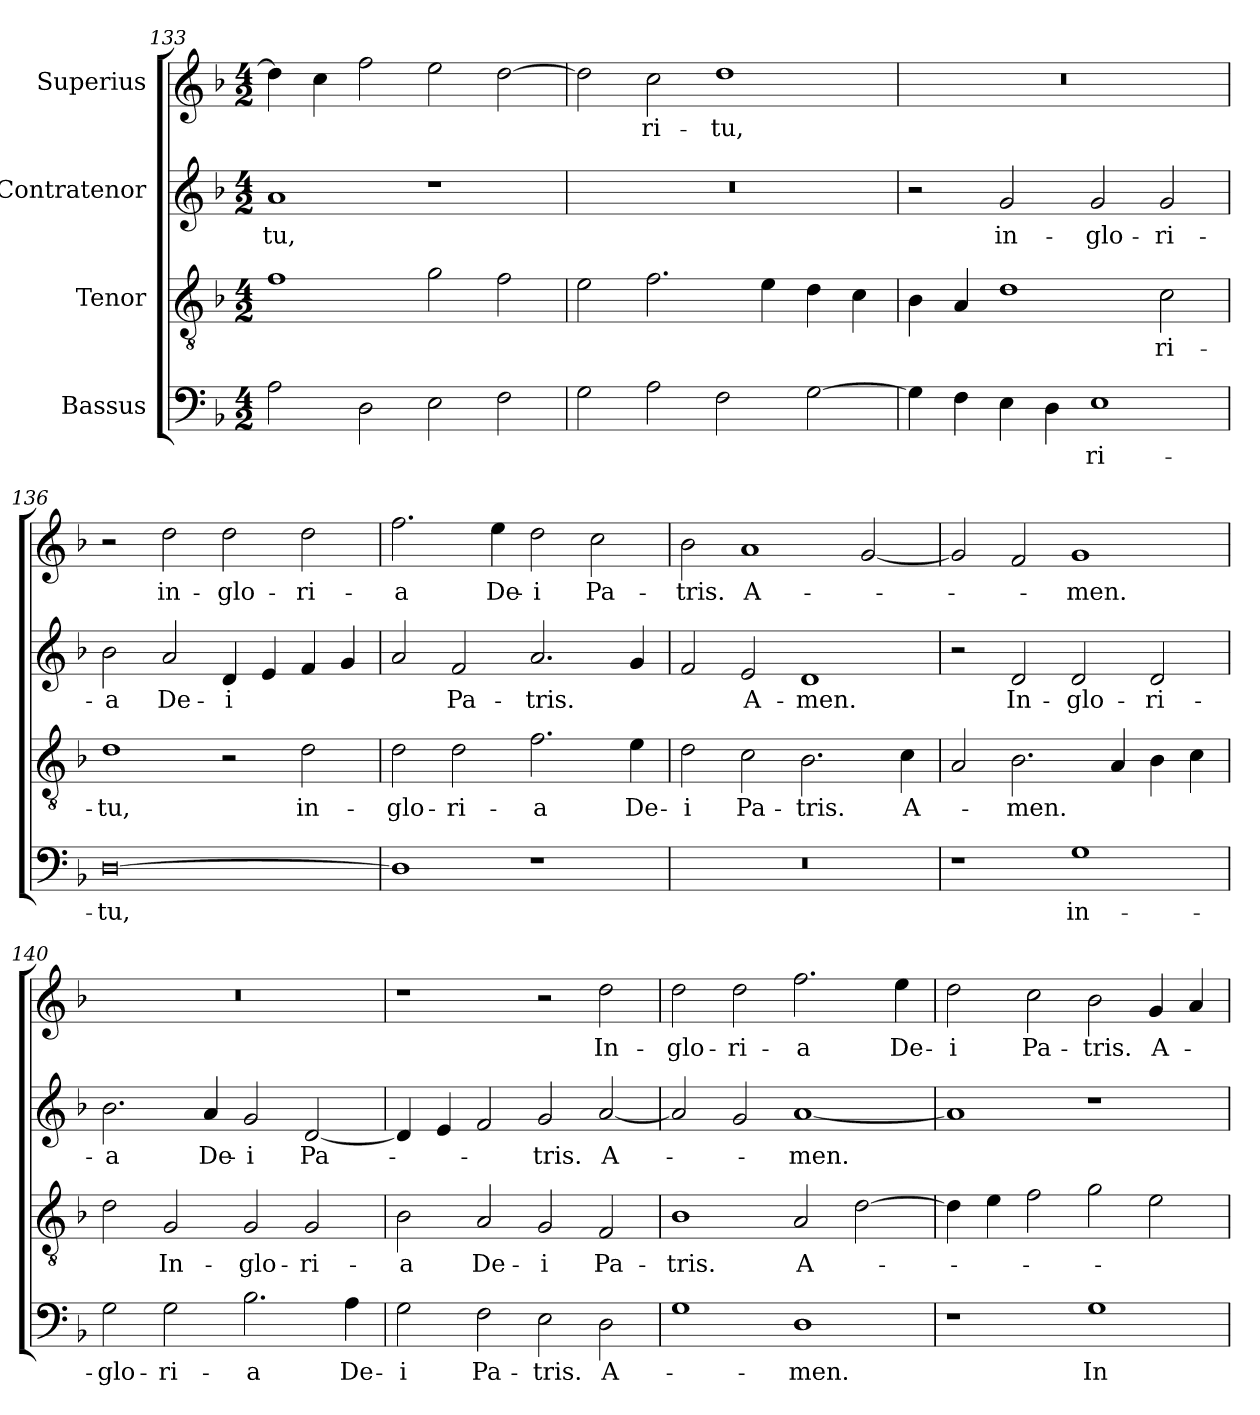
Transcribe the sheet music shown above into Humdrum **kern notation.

**kern	**text	**kern	**text	**kern	**text	**kern	**text
*part4	*part4	*part3	*part3	*part2	*part2	*part1	*part1
*staff4	*staff4	*staff3	*staff3	*staff2	*staff2	*staff1	*staff1
*I"Bassus	*	*I"Tenor	*	*I"Contratenor	*	*I"Superius	*
*clefF4	*	*clefGv2	*	*clefG2	*	*clefG2	*
*k[b-]	*	*k[b-]	*	*k[b-]	*	*k[b-]	*
*M4/2	*	*M4/2	*	*M4/2	*	*M4/2	*
=133	=133	=133	=133	=133	=133	=133	=133
2A\	.	1f\	.	1a/	-tu,	4dd\]	.
.	.	.	.	.	.	4cc\	.
2D\	.	.	.	.	.	2ff\	.
2E\	.	2g\	.	1r	.	2ee\	.
2F\	.	2f\	.	.	.	[2dd\	.
=134	=134	=134	=134	=134	=134	=134	=134
2G\	.	2e\	.	0r	.	2dd\]	.
2A\	.	2.f\	.	.	.	2cc\	-ri-
2F\	.	.	.	.	.	1dd\	-tu,
.	.	4e\	.	.	.	.	.
[2G\	.	4d\	.	.	.	.	.
.	.	4c\	.	.	.	.	.
=135	=135	=135	=135	=135	=135	=135	=135
4G\]	.	4B-\	.	2r	.	0r	.
4F\	.	4A/	.	.	.	.	.
4E\	.	1d\	.	2g/	in-	.	.
4D\	.	.	.	.	.	.	.
1E\	-ri-	.	.	2g/	glo-	.	.
.	.	2c\	-ri-	2g/	-ri-	.	.
=136	=136	=136	=136	=136	=136	=136	=136
[0D\	-tu,	1d\	-tu,	2b-\	-a	2r	.
.	.	.	.	2a/	De-	2dd\	in-
.	.	2r	.	4d/	-i	2dd\	glo-
.	.	.	.	4e/	.	.	.
.	.	2d\	in-	4f/	.	2dd\	-ri-
.	.	.	.	4g/	.	.	.
=137	=137	=137	=137	=137	=137	=137	=137
1D\]	.	2d\	glo-	2a/	.	2.ff\	-a
.	.	2d\	-ri-	2f/	Pa-	.	.
.	.	.	.	.	.	4ee\	De-
1r	.	2.f\	-a	2.a/	-tris.	2dd\	-i
.	.	.	.	.	.	2cc\	Pa-
.	.	4e\	De-	4g/	.	.	.
=138	=138	=138	=138	=138	=138	=138	=138
0r	.	2d\	-i	2f/	.	2b-\	-tris.
.	.	2c\	Pa-	2e/	A-	1a/	A-
.	.	2.B-\	-tris.	1d/	-men.	.	.
.	.	.	.	.	.	[2g/	.
.	.	4c\	A-	.	.	.	.
=139	=139	=139	=139	=139	=139	=139	=139
1r	.	2A/	.	2r	.	2g/]	.
.	.	2.B-\	-men.	2d/	In-	2f/	.
1G\	in-	.	.	2d/	glo-	1g/	-men.
.	.	4A/	.	.	.	.	.
.	.	4B-\	.	2d/	-ri-	.	.
.	.	4c\	.	.	.	.	.
=140	=140	=140	=140	=140	=140	=140	=140
2G\	glo-	2d\	.	2.b-\	-a	0r	.
2G\	-ri-	2G/	In-	.	.	.	.
.	.	.	.	4a/	De-	.	.
2.B-\	-a	2G/	glo-	2g/	-i	.	.
.	.	2G/	-ri-	[2d/	Pa-	.	.
4A\	De-	.	.	.	.	.	.
=141	=141	=141	=141	=141	=141	=141	=141
2G\	-i	2B-\	-a	4d/]	.	1r	.
.	.	.	.	4e/	.	.	.
2F\	Pa-	2A/	De-	2f/	.	.	.
2E\	-tris.	2G/	-i	2g/	-tris.	2r	.
2D\	A-	2F/	Pa-	[2a/	A-	2dd\	In-
=142	=142	=142	=142	=142	=142	=142	=142
1G\	.	1B-\	-tris.	2a/]	.	2dd\	glo-
.	.	.	.	2g/	.	2dd\	-ri-
1D\	-men.	2A/	A-	[1a/	-men.	2.ff\	-a
.	.	[2d\	.	.	.	.	.
.	.	.	.	.	.	4ee\	De-
=143	=143	=143	=143	=143	=143	=143	=143
1r	.	4d\]	.	1a/]	.	2dd\	-i
.	.	4e\	.	.	.	.	.
.	.	2f\	.	.	.	2cc\	Pa-
1G\	In-	2g\	.	1r	.	2b-\	-tris.
.	.	2e\	.	.	.	4g/	A-
.	.	.	.	.	.	4a/	.
=	=	=	=	=	=	=	=
*-	*-	*-	*-	*-	*-	*-	*-
